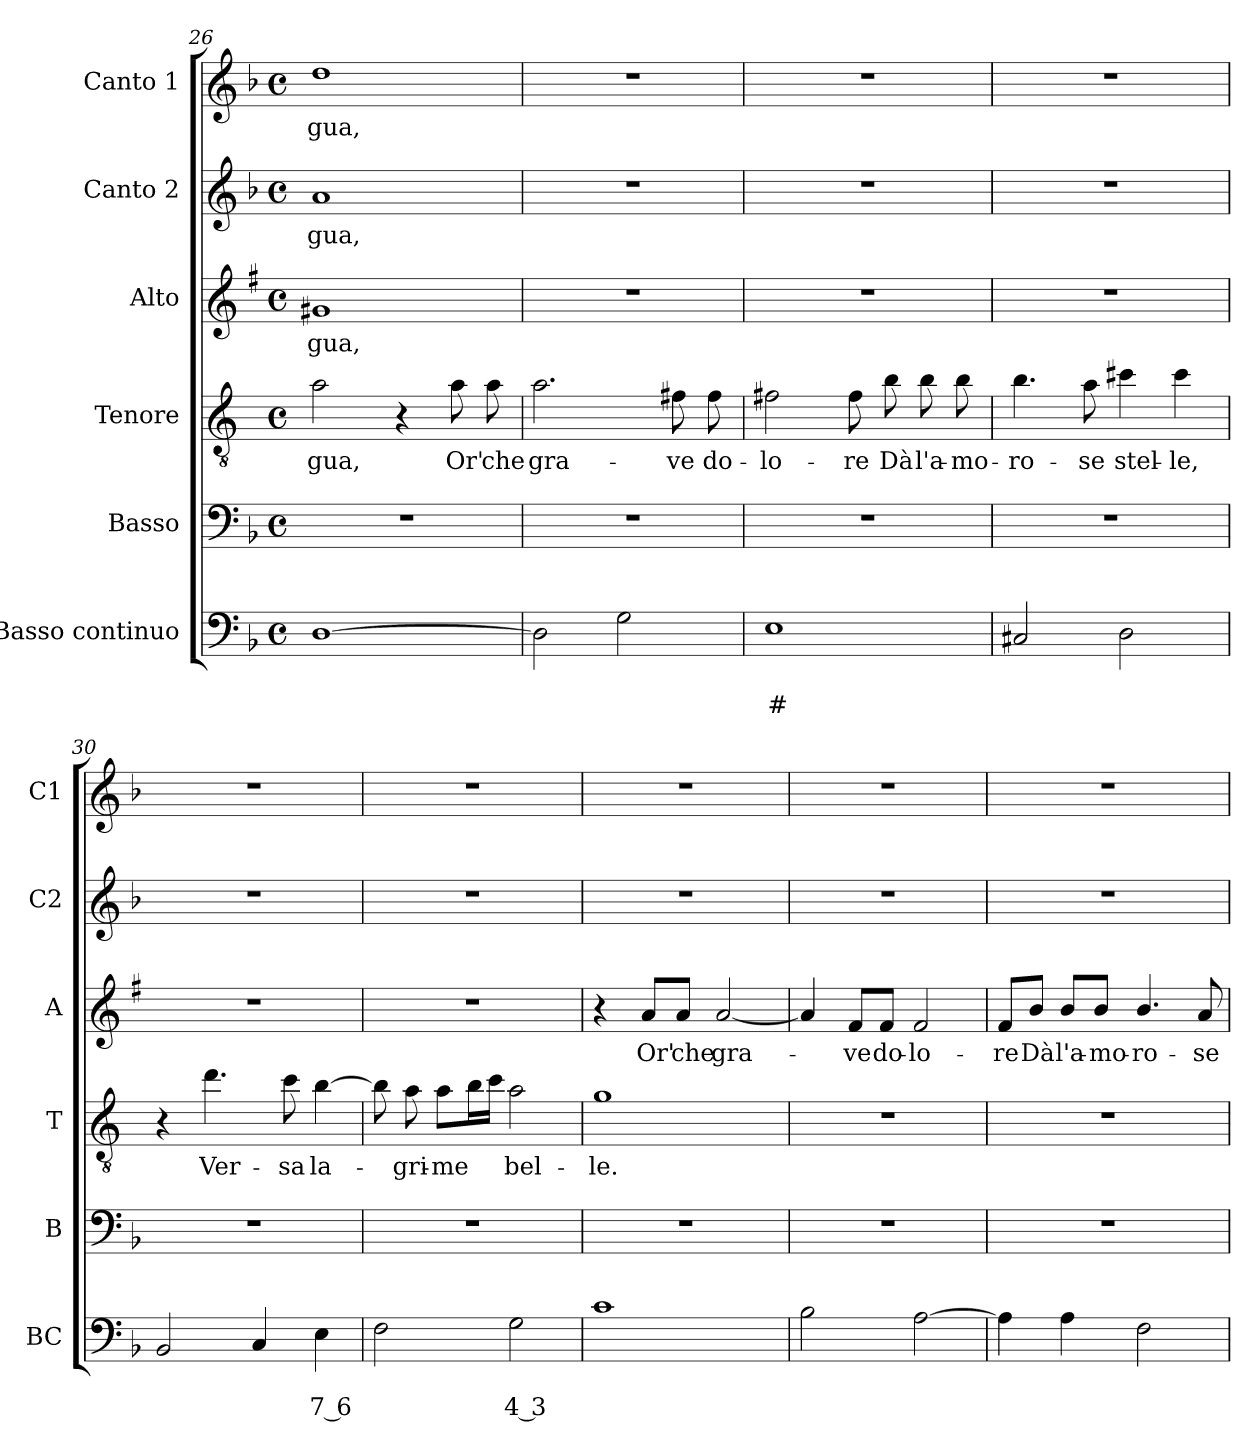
**kern	**text	**text	**kern	**kern	**text	**kern	**text	**kern	**text	**kern	**text
*part6	*part6	*part6	*part5	*part4	*part4	*part3	*part3	*part2	*part2	*part1	*part1
*staff6	*staff6	*staff6	*staff5	*staff4	*staff4	*staff3	*staff3	*staff2	*staff2	*staff1	*staff1
*I"Basso continuo	*	*	*I"Basso	*I"Tenore	*	*I"Alto	*	*I"Canto 2	*	*I"Canto 1	*
*I'BC	*	*	*I'B	*I'T	*	*I'A	*	*I'C2	*	*I'C1	*
*clefF4	*	*	*clefF4	*clefGv2	*	*clefG2	*	*clefG2	*	*clefG2	*
*	*	*	*	*ITrd4c7	*	*ITrd1c2	*	*	*	*	*
*k[b-]	*	*	*k[b-]	*k[b-]	*	*k[b-]	*	*k[b-]	*	*k[b-]	*
*F:	*	*	*F:	*F:	*	*F:	*	*F:	*	*F:	*
*M4/4	*	*	*M4/4	*M4/4	*	*M4/4	*	*M4/4	*	*M4/4	*
*met(c)	*	*	*met(c)	*met(c)	*	*met(c)	*	*met(c)	*	*met(c)	*
=26	=26	=26	=26	=26	=26	=26	=26	=26	=26	=26	=26
!	!	!	!	!	!LO:LY:b	!	!LO:LY:b	!	!LO:LY:b	!	!LO:LY:b
[1D	.	.	1r	2d\	-gua,	1f#X	-gua,	1a	-gua,	1dd	-gua,
.	.	.	.	4r	.	.	.	.	.	.	.
!	!	!	!	!	!LO:LY:b	!	!	!	!	!	!
.	.	.	.	8d\	Or'	.	.	.	.	.	.
!	!	!	!	!	!LO:LY:b	!	!	!	!	!	!
.	.	.	.	8d\	che	.	.	.	.	.	.
!!LO:PB:g=z
=27	=27	=27	=27	=27	=27	=27	=27	=27	=27	=27	=27
!	!	!	!	!	!LO:LY:b	!	!	!	!	!	!
2D\]	.	.	1r	2.d\	gra-	1r	.	1r	.	1r	.
2G\	.	.	.	.	.	.	.	.	.	.	.
!	!	!	!	!	!LO:LY:b	!	!	!	!	!	!
.	.	.	.	8Bn\	-ve	.	.	.	.	.	.
!	!	!	!	!	!LO:LY:b	!	!	!	!	!	!
.	.	.	.	8B\	do-	.	.	.	.	.	.
=28	=28	=28	=28	=28	=28	=28	=28	=28	=28	=28	=28
!	!	!LO:LY:b	!	!	!LO:LY:b	!	!	!	!	!	!
1E	.	#	1r	2Bn\	-lo-	1r	.	1r	.	1r	.
!	!	!	!	!	!LO:LY:b	!	!	!	!	!	!
.	.	.	.	8B\	-re	.	.	.	.	.	.
!	!	!	!	!	!LO:LY:b	!	!	!	!	!	!
.	.	.	.	8e\	Dà	.	.	.	.	.	.
!	!	!	!	!	!LO:LY:b	!	!	!	!	!	!
.	.	.	.	8e\	l'a-	.	.	.	.	.	.
!	!	!	!	!	!LO:LY:b	!	!	!	!	!	!
.	.	.	.	8e\	-mo-	.	.	.	.	.	.
=29	=29	=29	=29	=29	=29	=29	=29	=29	=29	=29	=29
!	!	!	!	!	!LO:LY:b	!	!	!	!	!	!
2C#X/	.	.	1r	4.e\	-ro-	1r	.	1r	.	1r	.
!	!	!	!	!	!LO:LY:b	!	!	!	!	!	!
.	.	.	.	8d\	-se	.	.	.	.	.	.
!	!	!	!	!	!LO:LY:b	!	!	!	!	!	!
2D\	.	.	.	4f#X\	stel-	.	.	.	.	.	.
!	!	!	!	!	!LO:LY:b	!	!	!	!	!	!
.	.	.	.	4f#\	-le,	.	.	.	.	.	.
=30	=30	=30	=30	=30	=30	=30	=30	=30	=30	=30	=30
2BB-/	.	.	1r	4r	.	1r	.	1r	.	1r	.
!	!	!	!	!	!LO:LY:b	!	!	!	!	!	!
.	.	.	.	4.g\	Ver-	.	.	.	.	.	.
4C/	.	.	.	.	.	.	.	.	.	.	.
!	!	!	!	!	!LO:LY:b	!	!	!	!	!	!
.	.	.	.	8f\	-sa	.	.	.	.	.	.
!	!	!LO:LY:b	!	!	!LO:LY:b	!	!	!	!	!	!
4E\	.	7 6	.	[4e\	la-	.	.	.	.	.	.
=31	=31	=31	=31	=31	=31	=31	=31	=31	=31	=31	=31
2F\	.	.	1r	8e\]	.	1r	.	1r	.	1r	.
!	!	!	!	!	!LO:LY:b	!	!	!	!	!	!
.	.	.	.	8d\	-gri-	.	.	.	.	.	.
!	!	!	!	!	!LO:LY:b	!	!	!	!	!	!
.	.	.	.	8d\L	-me	.	.	.	.	.	.
.	.	.	.	16e\L	.	.	.	.	.	.	.
.	.	.	.	16f\JJ	.	.	.	.	.	.	.
!	!	!LO:LY:b	!	!	!LO:LY:b	!	!	!	!	!	!
2G\	.	4 3	.	2d\	bel-	.	.	.	.	.	.
=32	=32	=32	=32	=32	=32	=32	=32	=32	=32	=32	=32
!	!	!	!	!	!LO:LY:b	!	!	!	!	!	!
1c	.	.	1r	1c	-le.	4r	.	1r	.	1r	.
!	!	!	!	!	!	!	!LO:LY:b	!	!	!	!
.	.	.	.	.	.	8g/L	Or'	.	.	.	.
!	!	!	!	!	!	!	!LO:LY:b	!	!	!	!
.	.	.	.	.	.	8g/J	che	.	.	.	.
!	!	!	!	!	!	!	!LO:LY:b	!	!	!	!
.	.	.	.	.	.	[2g/	gra-	.	.	.	.
=33	=33	=33	=33	=33	=33	=33	=33	=33	=33	=33	=33
2B-\	.	.	1r	1r	.	4g/]	.	1r	.	1r	.
!	!	!	!	!	!	!	!LO:LY:b	!	!	!	!
.	.	.	.	.	.	8e/L	-ve	.	.	.	.
!	!	!	!	!	!	!	!LO:LY:b	!	!	!	!
.	.	.	.	.	.	8e/J	do-	.	.	.	.
!	!	!	!	!	!	!	!LO:LY:b	!	!	!	!
[2A\	.	.	.	.	.	2e/	-lo-	.	.	.	.
!!LO:LB:g=z
=34	=34	=34	=34	=34	=34	=34	=34	=34	=34	=34	=34
!	!	!	!	!	!	!	!LO:LY:b	!	!	!	!
4A\]	.	.	1r	1r	.	8e/L	-re	1r	.	1r	.
!	!	!	!	!	!	!	!LO:LY:b	!	!	!	!
.	.	.	.	.	.	8a/J	Dà	.	.	.	.
!	!	!	!	!	!	!	!LO:LY:b	!	!	!	!
4A\	.	.	.	.	.	8a/L	l'a-	.	.	.	.
!	!	!	!	!	!	!	!LO:LY:b	!	!	!	!
.	.	.	.	.	.	8a/J	-mo-	.	.	.	.
!	!	!	!	!	!	!	!LO:LY:b	!	!	!	!
2F\	.	.	.	.	.	4.a/	-ro-	.	.	.	.
!	!	!	!	!	!	!	!LO:LY:b	!	!	!	!
.	.	.	.	.	.	8g/	-se	.	.	.	.
=	=	=	=	=	=	=	=	=	=	=	=
*-	*-	*-	*-	*-	*-	*-	*-	*-	*-	*-	*-
